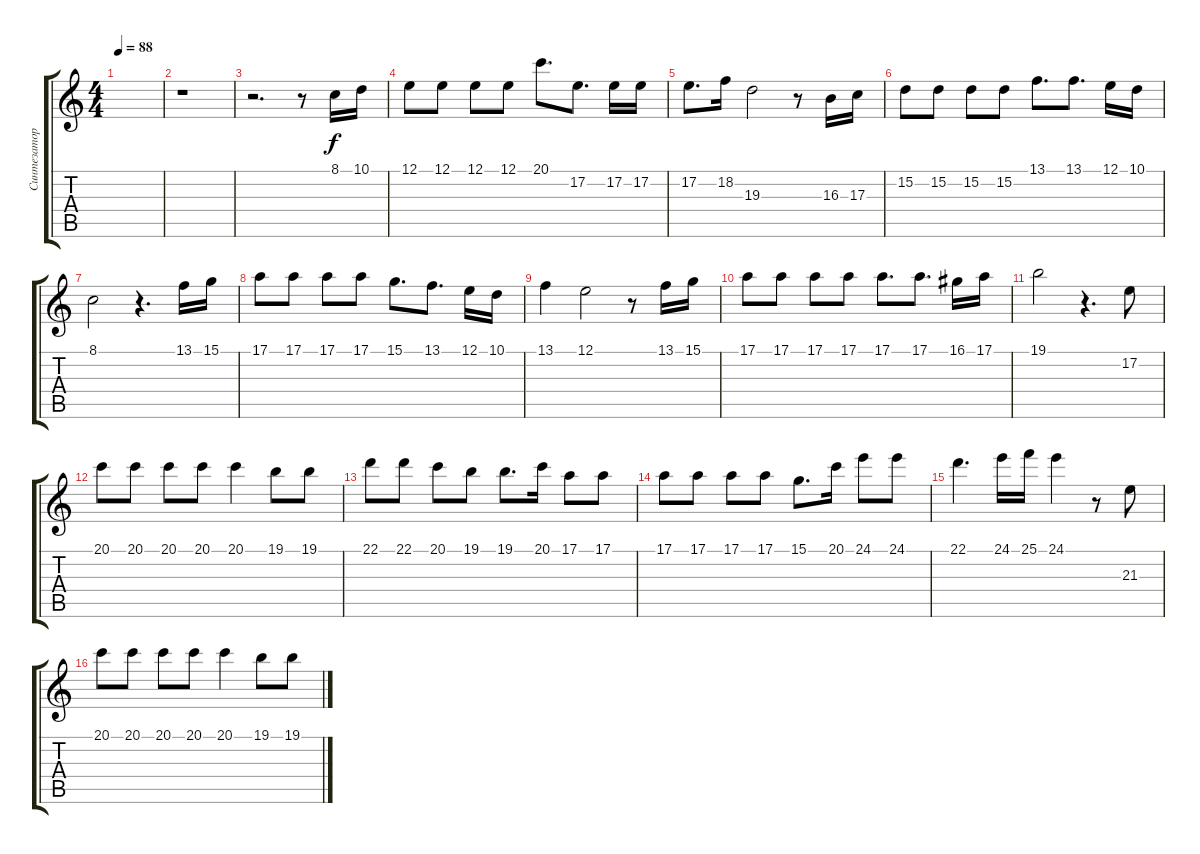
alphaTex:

\track ("Синтезатор" "Синтезатор") {instrument acousticgrandpiano}
\staff {score tabs}
\tuning (E4 B3 G3 D3 A2 E2) {hide}
\ts (4 4)
\tempo 88
\clef g2
\ks c
|
r.1 |
r.2{d} r.8 8.1.16 10.1.16 |
12.1.8 12.1.8 12.1.8 12.1.8 20.1.8{d} 17.2.8{d} 17.2.16 17.2.16 |
17.2.8{d} 18.2.16 19.3.2 r.8 16.3.16 17.3.16 |
15.2.8 15.2.8 15.2.8 15.2.8 13.1.8{d} 13.1.8{d} 12.1.16 10.1.16 |
8.1.2 r.4{d} 13.1.16 15.1.16 |
17.1.8 17.1.8 17.1.8 17.1.8 15.1.8{d} 13.1.8{d} 12.1.16 10.1.16 |
13.1.4 12.1.2 r.8 13.1.16 15.1.16 |
17.1.8 17.1.8 17.1.8 17.1.8 17.1.8{d} 17.1.8{d} 16.1.16 17.1.16 |
19.1.2 r.4{d} 17.2.8 |
20.1.8 20.1.8 20.1.8 20.1.8 20.1.4 19.1.8 19.1.8 |
22.1.8 22.1.8 20.1.8 19.1.8 19.1.8{d} 20.1.16 17.1.8 17.1.8 |
17.1.8 17.1.8 17.1.8 17.1.8 15.1.8{d} 20.1.16 24.1.8 24.1.8 |
22.1.4{d} 24.1.16 25.1.16 24.1.4 r.8 21.3.8 |
20.1.8 20.1.8 20.1.8 20.1.8 20.1.4 19.1.8 19.1.8
